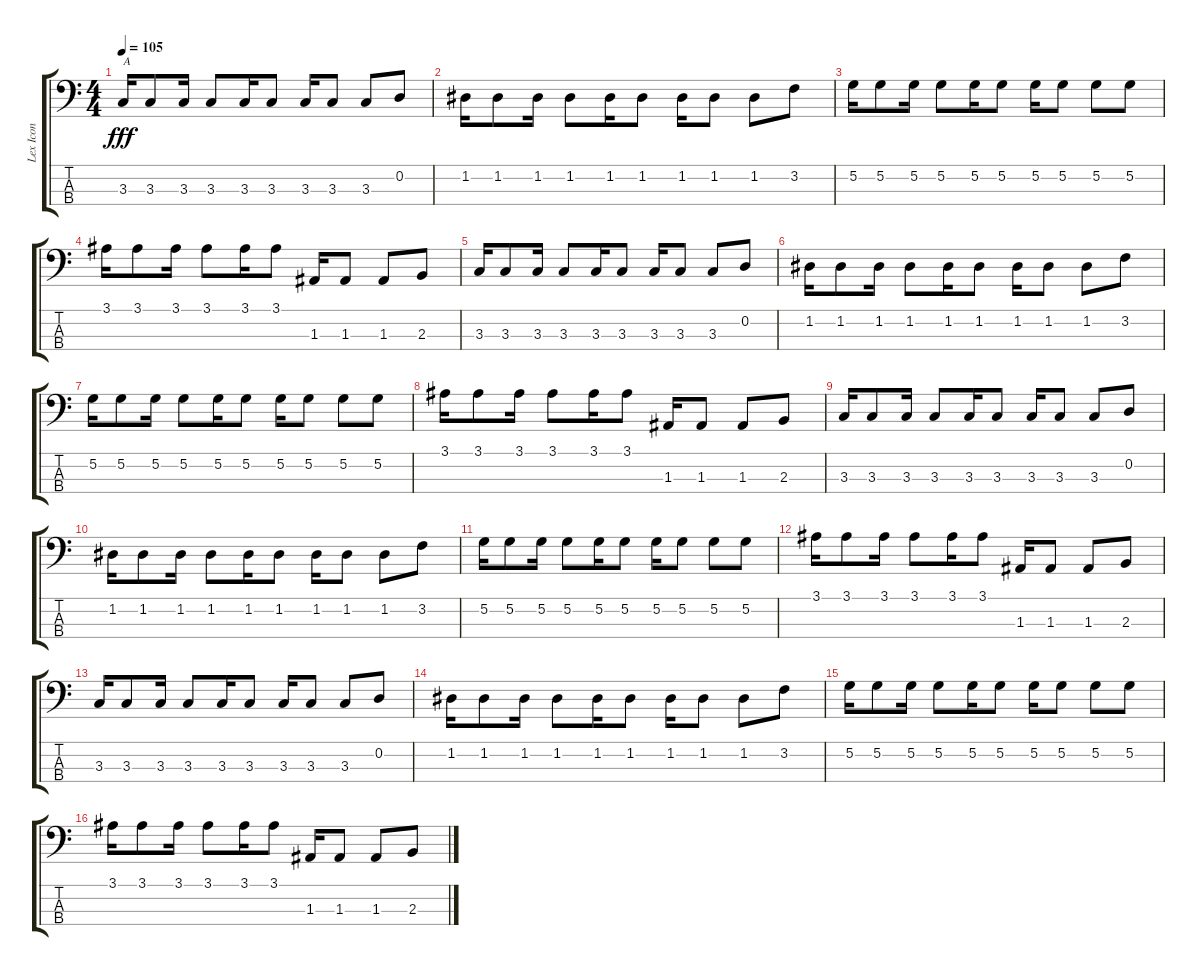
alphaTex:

\track ("Lex Icon" "Lex Icon") {instrument electricbasspick}
\staff {score tabs}
\tuning (G2 D2 A1 E1) {hide}
\ts (4 4)
\tempo 105
\clef f4
\ks c
3.3.16{txt "A" dy fff} 3.3.8 3.3.16 3.3.8 3.3.16 3.3.8 3.3.16 3.3.8 3.3.8 0.2.8 |
1.2.16 1.2.8 1.2.16 1.2.8 1.2.16 1.2.8 1.2.16 1.2.8 1.2.8 3.2.8 |
5.2.16 5.2.8 5.2.16 5.2.8 5.2.16 5.2.8 5.2.16 5.2.8 5.2.8 5.2.8 |
3.1.16 3.1.8 3.1.16 3.1.8 3.1.16 3.1.8 1.3.16 1.3.8 1.3.8 2.3.8 |
3.3.16 3.3.8 3.3.16 3.3.8 3.3.16 3.3.8 3.3.16 3.3.8 3.3.8 0.2.8 |
1.2.16 1.2.8 1.2.16 1.2.8 1.2.16 1.2.8 1.2.16 1.2.8 1.2.8 3.2.8 |
5.2.16 5.2.8 5.2.16 5.2.8 5.2.16 5.2.8 5.2.16 5.2.8 5.2.8 5.2.8 |
3.1.16 3.1.8 3.1.16 3.1.8 3.1.16 3.1.8 1.3.16 1.3.8 1.3.8 2.3.8 |
3.3.16 3.3.8 3.3.16 3.3.8 3.3.16 3.3.8 3.3.16 3.3.8 3.3.8 0.2.8 |
1.2.16 1.2.8 1.2.16 1.2.8 1.2.16 1.2.8 1.2.16 1.2.8 1.2.8 3.2.8 |
5.2.16 5.2.8 5.2.16 5.2.8 5.2.16 5.2.8 5.2.16 5.2.8 5.2.8 5.2.8 |
3.1.16 3.1.8 3.1.16 3.1.8 3.1.16 3.1.8 1.3.16 1.3.8 1.3.8 2.3.8 |
3.3.16 3.3.8 3.3.16 3.3.8 3.3.16 3.3.8 3.3.16 3.3.8 3.3.8 0.2.8 |
1.2.16 1.2.8 1.2.16 1.2.8 1.2.16 1.2.8 1.2.16 1.2.8 1.2.8 3.2.8 |
5.2.16 5.2.8 5.2.16 5.2.8 5.2.16 5.2.8 5.2.16 5.2.8 5.2.8 5.2.8 |
3.1.16 3.1.8 3.1.16 3.1.8 3.1.16 3.1.8 1.3.16 1.3.8 1.3.8 2.3.8
